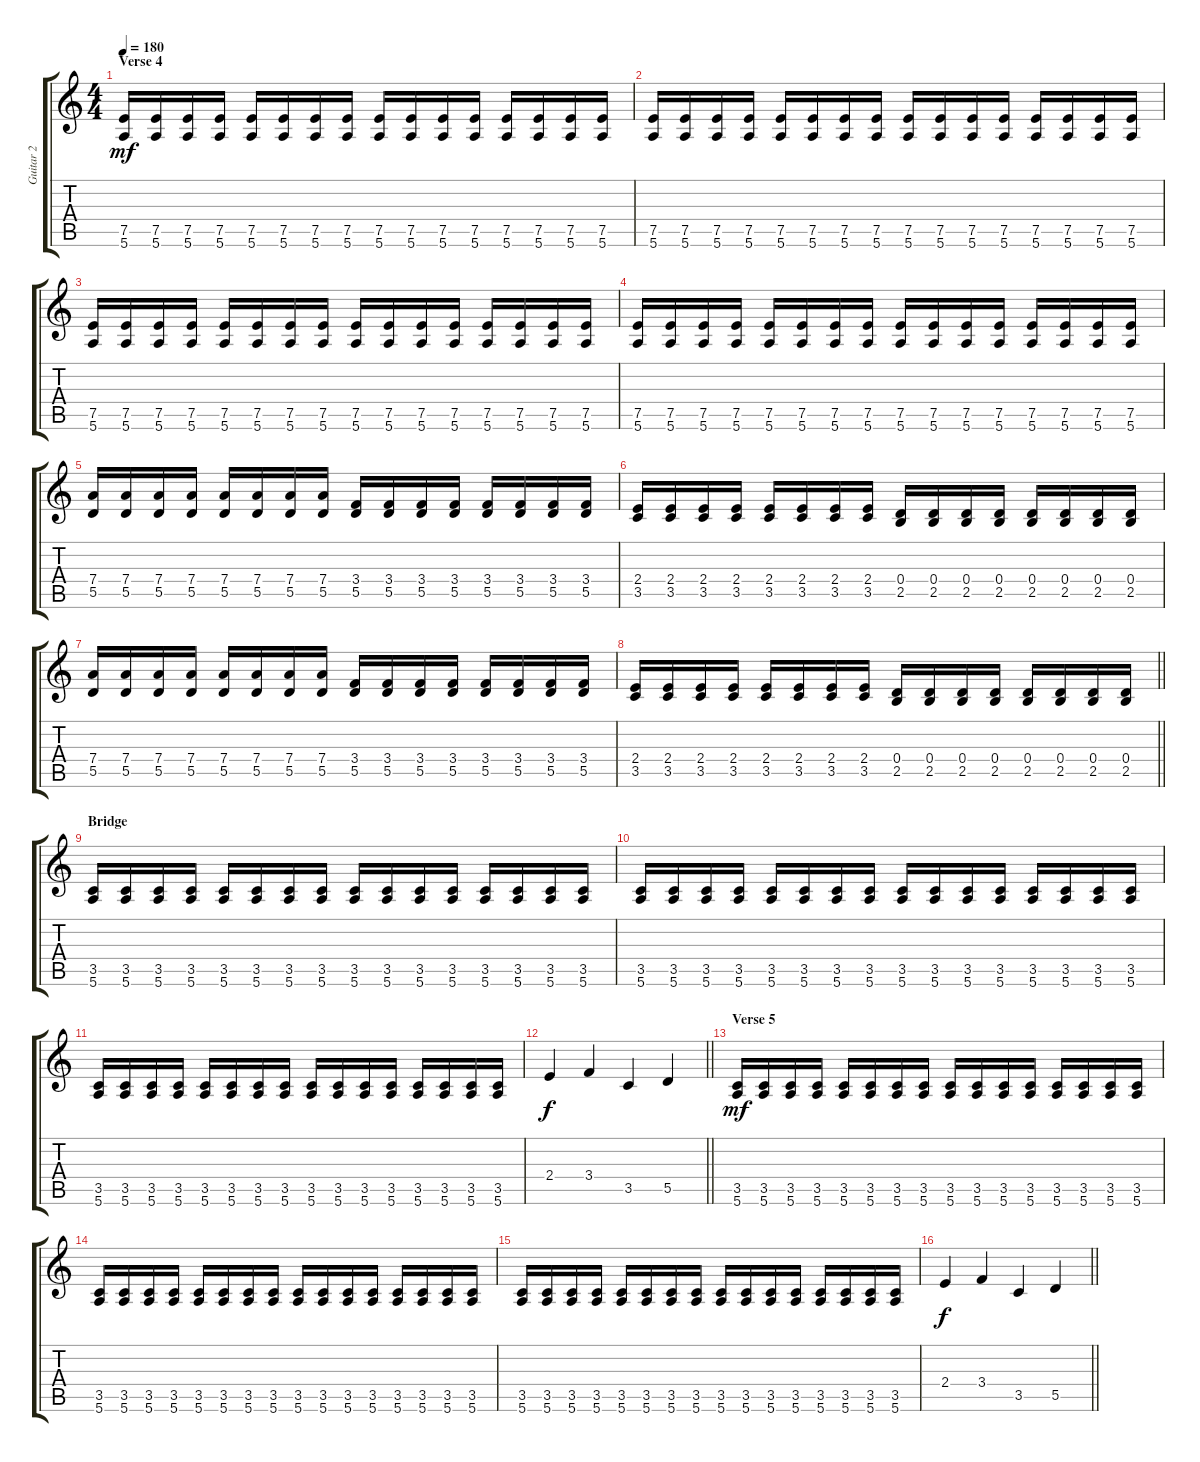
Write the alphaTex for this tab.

\track ("Guitar 2" "Guitar 2") {instrument distortionguitar}
\staff {score tabs}
\tuning (E4 B3 G3 D3 A2 E2) {hide}
\ts (4 4)
\section ("" "Verse 4")
\tempo 180
\clef g2
\ks c
(7.5 5.6).16{dy mf} (7.5 5.6).16 (7.5 5.6).16 (7.5 5.6).16 (7.5 5.6).16 (7.5 5.6).16 (7.5 5.6).16 (7.5 5.6).16 (7.5 5.6).16 (7.5 5.6).16 (7.5 5.6).16 (7.5 5.6).16 (7.5 5.6).16 (7.5 5.6).16 (7.5 5.6).16 (7.5 5.6).16 |
(7.5 5.6).16 (7.5 5.6).16 (7.5 5.6).16 (7.5 5.6).16 (7.5 5.6).16 (7.5 5.6).16 (7.5 5.6).16 (7.5 5.6).16 (7.5 5.6).16 (7.5 5.6).16 (7.5 5.6).16 (7.5 5.6).16 (7.5 5.6).16 (7.5 5.6).16 (7.5 5.6).16 (7.5 5.6).16 |
(7.5 5.6).16 (7.5 5.6).16 (7.5 5.6).16 (7.5 5.6).16 (7.5 5.6).16 (7.5 5.6).16 (7.5 5.6).16 (7.5 5.6).16 (7.5 5.6).16 (7.5 5.6).16 (7.5 5.6).16 (7.5 5.6).16 (7.5 5.6).16 (7.5 5.6).16 (7.5 5.6).16 (7.5 5.6).16 |
(7.5 5.6).16 (7.5 5.6).16 (7.5 5.6).16 (7.5 5.6).16 (7.5 5.6).16 (7.5 5.6).16 (7.5 5.6).16 (7.5 5.6).16 (7.5 5.6).16 (7.5 5.6).16 (7.5 5.6).16 (7.5 5.6).16 (7.5 5.6).16 (7.5 5.6).16 (7.5 5.6).16 (7.5 5.6).16 |
(7.4 5.5).16 (7.4 5.5).16 (7.4 5.5).16 (7.4 5.5).16 (7.4 5.5).16 (7.4 5.5).16 (7.4 5.5).16 (7.4 5.5).16 (3.4 5.5).16 (3.4 5.5).16 (3.4 5.5).16 (3.4 5.5).16 (3.4 5.5).16 (3.4 5.5).16 (3.4 5.5).16 (3.4 5.5).16 |
(2.4 3.5).16 (2.4 3.5).16 (2.4 3.5).16 (2.4 3.5).16 (2.4 3.5).16 (2.4 3.5).16 (2.4 3.5).16 (2.4 3.5).16 (0.4 2.5).16 (0.4 2.5).16 (0.4 2.5).16 (0.4 2.5).16 (0.4 2.5).16 (0.4 2.5).16 (0.4 2.5).16 (0.4 2.5).16 |
(7.4 5.5).16 (7.4 5.5).16 (7.4 5.5).16 (7.4 5.5).16 (7.4 5.5).16 (7.4 5.5).16 (7.4 5.5).16 (7.4 5.5).16 (3.4 5.5).16 (3.4 5.5).16 (3.4 5.5).16 (3.4 5.5).16 (3.4 5.5).16 (3.4 5.5).16 (3.4 5.5).16 (3.4 5.5).16 |
\barLineRight lightlight
(2.4 3.5).16 (2.4 3.5).16 (2.4 3.5).16 (2.4 3.5).16 (2.4 3.5).16 (2.4 3.5).16 (2.4 3.5).16 (2.4 3.5).16 (0.4 2.5).16 (0.4 2.5).16 (0.4 2.5).16 (0.4 2.5).16 (0.4 2.5).16 (0.4 2.5).16 (0.4 2.5).16 (0.4 2.5).16 |
\section ("" "Bridge")
(3.5 5.6).16 (3.5 5.6).16 (3.5 5.6).16 (3.5 5.6).16 (3.5 5.6).16 (3.5 5.6).16 (3.5 5.6).16 (3.5 5.6).16 (3.5 5.6).16 (3.5 5.6).16 (3.5 5.6).16 (3.5 5.6).16 (3.5 5.6).16 (3.5 5.6).16 (3.5 5.6).16 (3.5 5.6).16 |
(3.5 5.6).16 (3.5 5.6).16 (3.5 5.6).16 (3.5 5.6).16 (3.5 5.6).16 (3.5 5.6).16 (3.5 5.6).16 (3.5 5.6).16 (3.5 5.6).16 (3.5 5.6).16 (3.5 5.6).16 (3.5 5.6).16 (3.5 5.6).16 (3.5 5.6).16 (3.5 5.6).16 (3.5 5.6).16 |
(3.5 5.6).16 (3.5 5.6).16 (3.5 5.6).16 (3.5 5.6).16 (3.5 5.6).16 (3.5 5.6).16 (3.5 5.6).16 (3.5 5.6).16 (3.5 5.6).16 (3.5 5.6).16 (3.5 5.6).16 (3.5 5.6).16 (3.5 5.6).16 (3.5 5.6).16 (3.5 5.6).16 (3.5 5.6).16 |
\barLineRight lightlight
2.4.4{dy f} 3.4.4 3.5.4 5.5.4 |
\section ("" "Verse 5")
(3.5 5.6).16{dy mf} (3.5 5.6).16 (3.5 5.6).16 (3.5 5.6).16 (3.5 5.6).16 (3.5 5.6).16 (3.5 5.6).16 (3.5 5.6).16 (3.5 5.6).16 (3.5 5.6).16 (3.5 5.6).16 (3.5 5.6).16 (3.5 5.6).16 (3.5 5.6).16 (3.5 5.6).16 (3.5 5.6).16 |
(3.5 5.6).16 (3.5 5.6).16 (3.5 5.6).16 (3.5 5.6).16 (3.5 5.6).16 (3.5 5.6).16 (3.5 5.6).16 (3.5 5.6).16 (3.5 5.6).16 (3.5 5.6).16 (3.5 5.6).16 (3.5 5.6).16 (3.5 5.6).16 (3.5 5.6).16 (3.5 5.6).16 (3.5 5.6).16 |
(3.5 5.6).16 (3.5 5.6).16 (3.5 5.6).16 (3.5 5.6).16 (3.5 5.6).16 (3.5 5.6).16 (3.5 5.6).16 (3.5 5.6).16 (3.5 5.6).16 (3.5 5.6).16 (3.5 5.6).16 (3.5 5.6).16 (3.5 5.6).16 (3.5 5.6).16 (3.5 5.6).16 (3.5 5.6).16 |
\barLineRight lightlight
2.4.4{dy f} 3.4.4 3.5.4 5.5.4
